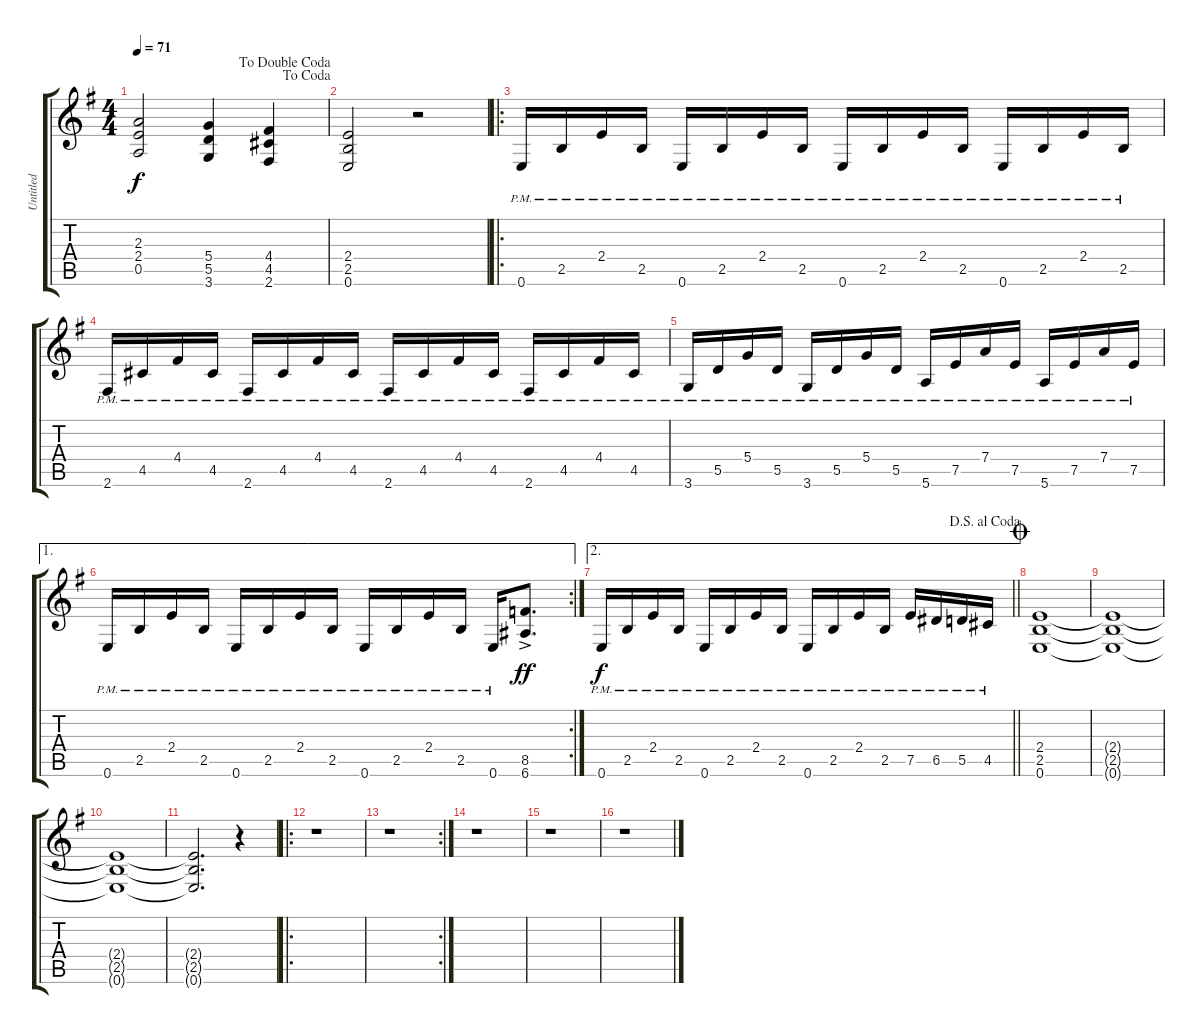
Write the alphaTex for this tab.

\track ("Untitled" "Untitled") {instrument distortionguitar}
\staff {score tabs}
\tuning (E4 B3 G3 D3 A2 E2) {hide}
\ts (4 4)
\jump dacoda
\jump dadoublecoda
\tempo 71
\clef g2
\ks g
(2.3 2.4 0.5).2{dy f} (5.4 5.5 3.6).4 (4.4 4.5 2.6).4 |
(2.4 2.5 0.6).2 r.2 |
\ro
0.6{pm}.16 2.5{pm}.16 2.4{pm}.16 2.5{pm}.16 0.6{pm}.16 2.5{pm}.16 2.4{pm}.16 2.5{pm}.16 0.6{pm}.16 2.5{pm}.16 2.4{pm}.16 2.5{pm}.16 0.6{pm}.16 2.5{pm}.16 2.4{pm}.16 2.5{pm}.16 |
2.6{pm}.16 4.5{pm}.16 4.4{pm}.16 4.5{pm}.16 2.6{pm}.16 4.5{pm}.16 4.4{pm}.16 4.5{pm}.16 2.6{pm}.16 4.5{pm}.16 4.4{pm}.16 4.5{pm}.16 2.6{pm}.16 4.5{pm}.16 4.4{pm}.16 4.5{pm}.16 |
3.6{pm}.16 5.5{pm}.16 5.4{pm}.16 5.5{pm}.16 3.6{pm}.16 5.5{pm}.16 5.4{pm}.16 5.5{pm}.16 5.6{pm}.16 7.5{pm}.16 7.4{pm}.16 7.5{pm}.16 5.6{pm}.16 7.5{pm}.16 7.4{pm}.16 7.5{pm}.16 |
\ae 1
\rc 2
0.6{pm}.16 2.5{pm}.16 2.4{pm}.16 2.5{pm}.16 0.6{pm}.16 2.5{pm}.16 2.4{pm}.16 2.5{pm}.16 0.6{pm}.16 2.5{pm}.16 2.4{pm}.16 2.5{pm}.16 0.6{pm}.16 (8.5{ac} 6.6{ac}).8{d dy ff} |
\ae 2
\jump dalsegnoalcoda
\barLineRight lightlight
0.6{pm}.16{dy f} 2.5{pm}.16 2.4{pm}.16 2.5{pm}.16 0.6{pm}.16 2.5{pm}.16 2.4{pm}.16 2.5{pm}.16 0.6{pm}.16 2.5{pm}.16 2.4{pm}.16 2.5{pm}.16 7.5{pm}.16 6.5{pm}.16 5.5{pm}.16 4.5{pm}.16 |
\jump coda
(2.4 2.5 0.6).1 |
(2.4{t} 2.5{t} 0.6{t}).1 |
(2.4{t} 2.5{t} 0.6{t}).1 |
(2.4{t} 2.5{t} 0.6{t}).2{d} r.4 |
\ro
r.1 |
\rc 2
r.1 |
r.1 |
r.1 |
r.1
